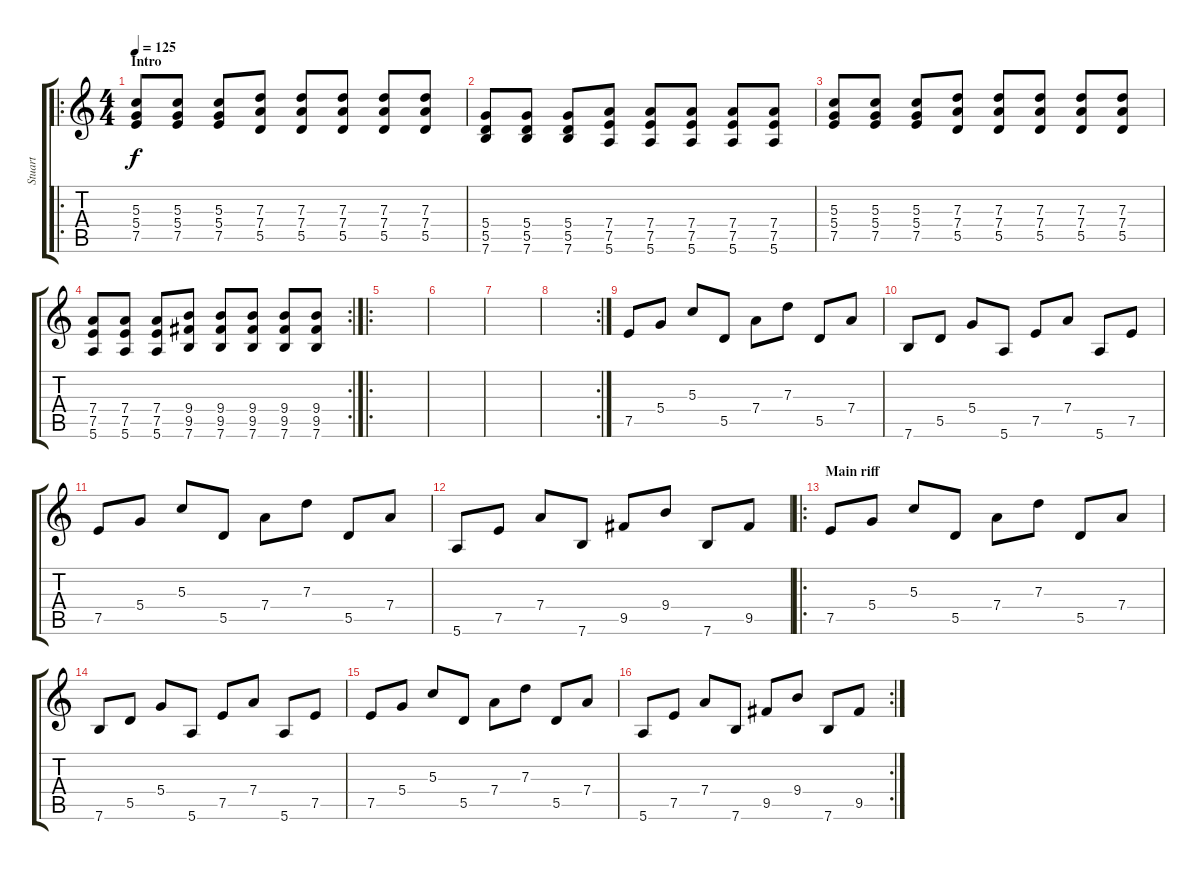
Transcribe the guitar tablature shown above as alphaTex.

\track ("Stuart" "Stuart") {instrument electricguitarclean}
\staff {score tabs}
\tuning (E4 B3 G3 D3 A2 E2) {hide}
\ro
\ts (4 4)
\section ("" "Intro ")
\tempo 125
\clef g2
\ks c
(5.3 5.4 7.5).8{dy f instrument electricguitarclean} (5.3 5.4 7.5).8 (5.3 5.4 7.5).8 (7.3 7.4 5.5).8 (7.3 7.4 5.5).8 (7.3 7.4 5.5).8 (7.3 7.4 5.5).8 (7.3 7.4 5.5).8 |
(5.4 5.5 7.6).8 (5.4 5.5 7.6).8 (5.4 5.5 7.6).8 (7.4 7.5 5.6).8 (7.4 7.5 5.6).8 (7.4 7.5 5.6).8 (7.4 7.5 5.6).8 (7.4 7.5 5.6).8 |
(5.3 5.4 7.5).8 (5.3 5.4 7.5).8 (5.3 5.4 7.5).8 (7.3 7.4 5.5).8 (7.3 7.4 5.5).8 (7.3 7.4 5.5).8 (7.3 7.4 5.5).8 (7.3 7.4 5.5).8 |
\rc 2
(7.4 7.5 5.6).8 (7.4 7.5 5.6).8 (7.4 7.5 5.6).8 (9.4 9.5 7.6).8 (9.4 9.5 7.6).8 (9.4 9.5 7.6).8 (9.4 9.5 7.6).8 (9.4 9.5 7.6).8 |
\ro
|
|
|
\rc 2
|
7.5.8 5.4.8 5.3.8 5.5.8 7.4.8 7.3.8 5.5.8 7.4.8 |
7.6.8 5.5.8 5.4.8 5.6.8 7.5.8 7.4.8 5.6.8 7.5.8 |
7.5.8 5.4.8 5.3.8 5.5.8 7.4.8 7.3.8 5.5.8 7.4.8 |
5.6.8 7.5.8 7.4.8 7.6.8 9.5.8 9.4.8 7.6.8 9.5.8 |
\ro
\section ("" "Main riff")
7.5.8 5.4.8 5.3.8 5.5.8 7.4.8 7.3.8 5.5.8 7.4.8 |
7.6.8 5.5.8 5.4.8 5.6.8 7.5.8 7.4.8 5.6.8 7.5.8 |
7.5.8 5.4.8 5.3.8 5.5.8 7.4.8 7.3.8 5.5.8 7.4.8 |
\rc 2
5.6.8 7.5.8 7.4.8 7.6.8 9.5.8 9.4.8 7.6.8 9.5.8
